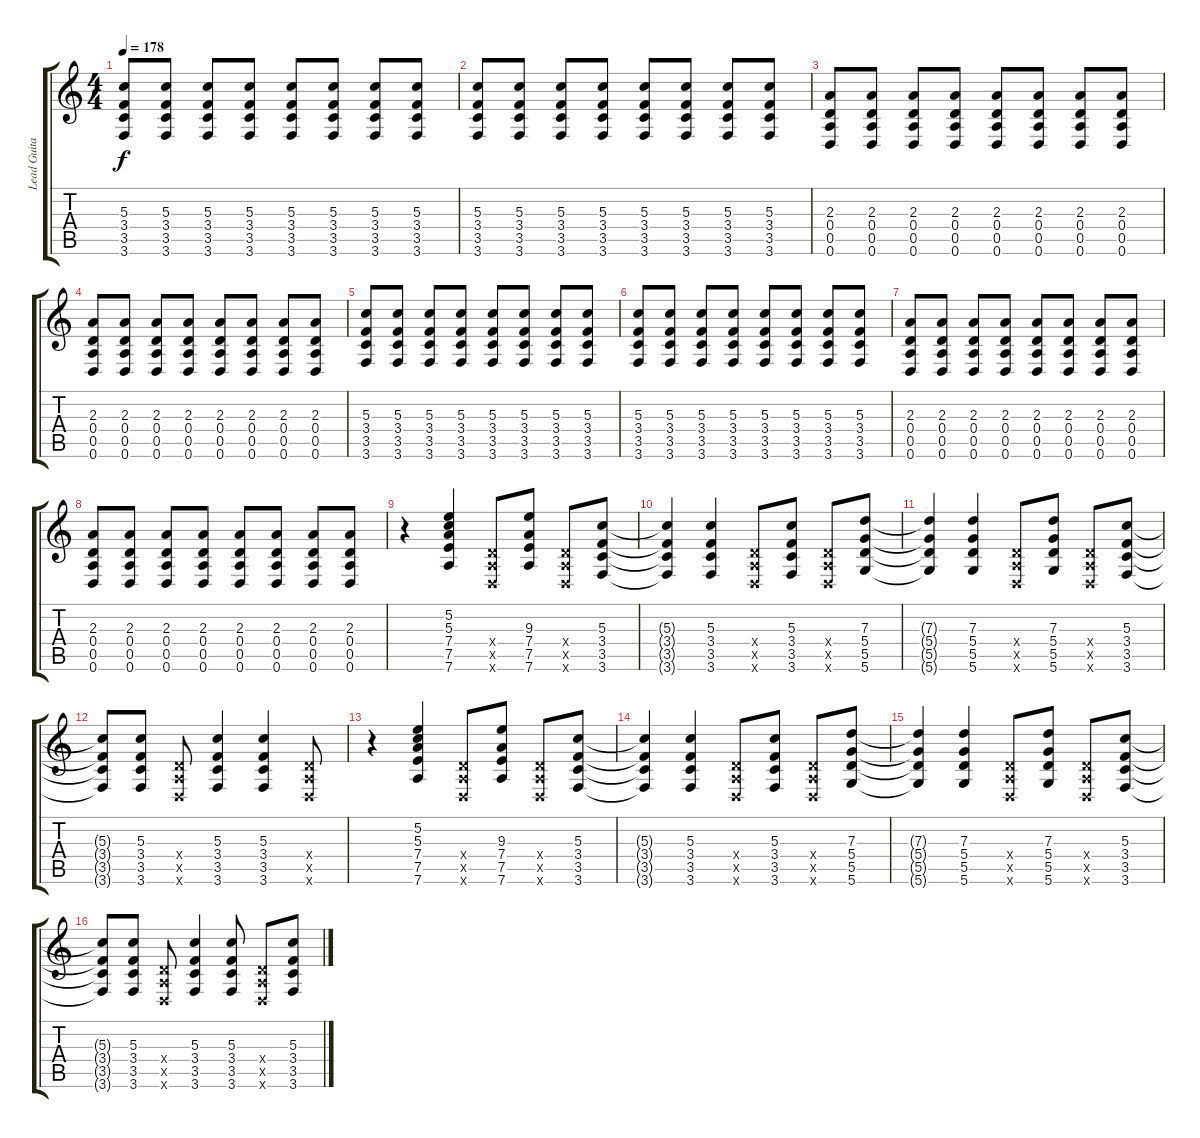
\track ("Lead Guitar L" "Lead Guita") {instrument distortionguitar}
\staff {score tabs}
\tuning (E4 B3 G3 D3 A2 D2) {hide}
\ts (4 4)
\tempo 178
\clef g2
\ks c
(5.3 3.4 3.5 3.6).8{dy f} (5.3 3.4 3.5 3.6).8 (5.3 3.4 3.5 3.6).8 (5.3 3.4 3.5 3.6).8 (5.3 3.4 3.5 3.6).8 (5.3 3.4 3.5 3.6).8 (5.3 3.4 3.5 3.6).8 (5.3 3.4 3.5 3.6).8 |
(5.3 3.4 3.5 3.6).8 (5.3 3.4 3.5 3.6).8 (5.3 3.4 3.5 3.6).8 (5.3 3.4 3.5 3.6).8 (5.3 3.4 3.5 3.6).8 (5.3 3.4 3.5 3.6).8 (5.3 3.4 3.5 3.6).8 (5.3 3.4 3.5 3.6).8 |
(2.3 0.4 0.5 0.6).8 (2.3 0.4 0.5 0.6).8 (2.3 0.4 0.5 0.6).8 (2.3 0.4 0.5 0.6).8 (2.3 0.4 0.5 0.6).8 (2.3 0.4 0.5 0.6).8 (2.3 0.4 0.5 0.6).8 (2.3 0.4 0.5 0.6).8 |
(2.3 0.4 0.5 0.6).8 (2.3 0.4 0.5 0.6).8 (2.3 0.4 0.5 0.6).8 (2.3 0.4 0.5 0.6).8 (2.3 0.4 0.5 0.6).8 (2.3 0.4 0.5 0.6).8 (2.3 0.4 0.5 0.6).8 (2.3 0.4 0.5 0.6).8 |
(5.3 3.4 3.5 3.6).8 (5.3 3.4 3.5 3.6).8 (5.3 3.4 3.5 3.6).8 (5.3 3.4 3.5 3.6).8 (5.3 3.4 3.5 3.6).8 (5.3 3.4 3.5 3.6).8 (5.3 3.4 3.5 3.6).8 (5.3 3.4 3.5 3.6).8 |
(5.3 3.4 3.5 3.6).8 (5.3 3.4 3.5 3.6).8 (5.3 3.4 3.5 3.6).8 (5.3 3.4 3.5 3.6).8 (5.3 3.4 3.5 3.6).8 (5.3 3.4 3.5 3.6).8 (5.3 3.4 3.5 3.6).8 (5.3 3.4 3.5 3.6).8 |
(2.3 0.4 0.5 0.6).8 (2.3 0.4 0.5 0.6).8 (2.3 0.4 0.5 0.6).8 (2.3 0.4 0.5 0.6).8 (2.3 0.4 0.5 0.6).8 (2.3 0.4 0.5 0.6).8 (2.3 0.4 0.5 0.6).8 (2.3 0.4 0.5 0.6).8 |
(2.3 0.4 0.5 0.6).8 (2.3 0.4 0.5 0.6).8 (2.3 0.4 0.5 0.6).8 (2.3 0.4 0.5 0.6).8 (2.3 0.4 0.5 0.6).8 (2.3 0.4 0.5 0.6).8 (2.3 0.4 0.5 0.6).8 (2.3 0.4 0.5 0.6).8 |
r.4 (5.2 5.3 7.4 7.5 7.6).4 (0.4{x} 0.5{x} 0.6{x}).8 (9.3 7.4 7.5 7.6).8 (0.4{x} 0.5{x} 0.6{x}).8 (5.3 3.4 3.5 3.6).8 |
(5.3{t} 3.4{t} 3.5{t} 3.6{t}).4 (5.3 3.4 3.5 3.6).4 (0.4{x} 0.5{x} 0.6{x}).8 (5.3 3.4 3.5 3.6).8 (0.4{x} 0.5{x} 0.6{x}).8 (7.3 5.4 5.5 5.6).8 |
(7.3{t} 5.4{t} 5.5{t} 5.6{t}).4 (7.3 5.4 5.5 5.6).4 (0.4{x} 0.5{x} 0.6{x}).8 (7.3 5.4 5.5 5.6).8 (0.4{x} 0.5{x} 0.6{x}).8 (5.3 3.4 3.5 3.6).8 |
(5.3{t} 3.4{t} 3.5{t} 3.6{t}).8 (5.3 3.4 3.5 3.6).8 (0.4{x} 0.5{x} 0.6{x}).8 (5.3 3.4 3.5 3.6).4 (5.3 3.4 3.5 3.6).4 (0.4{x} 0.5{x} 0.6{x}).8 |
r.4 (5.2 5.3 7.4 7.5 7.6).4 (0.4{x} 0.5{x} 0.6{x}).8 (9.3 7.4 7.5 7.6).8 (0.4{x} 0.5{x} 0.6{x}).8 (5.3 3.4 3.5 3.6).8 |
(5.3{t} 3.4{t} 3.5{t} 3.6{t}).4 (5.3 3.4 3.5 3.6).4 (0.4{x} 0.5{x} 0.6{x}).8 (5.3 3.4 3.5 3.6).8 (0.4{x} 0.5{x} 0.6{x}).8 (7.3 5.4 5.5 5.6).8 |
(7.3{t} 5.4{t} 5.5{t} 5.6{t}).4 (7.3 5.4 5.5 5.6).4 (0.4{x} 0.5{x} 0.6{x}).8 (7.3 5.4 5.5 5.6).8 (0.4{x} 0.5{x} 0.6{x}).8 (5.3 3.4 3.5 3.6).8 |
(5.3{t} 3.4{t} 3.5{t} 3.6{t}).8 (5.3 3.4 3.5 3.6).8 (0.4{x} 0.5{x} 0.6{x}).8 (5.3 3.4 3.5 3.6).4 (5.3 3.4 3.5 3.6).8 (0.4{x} 0.5{x} 0.6{x}).8 (5.3 3.4 3.5 3.6).8
